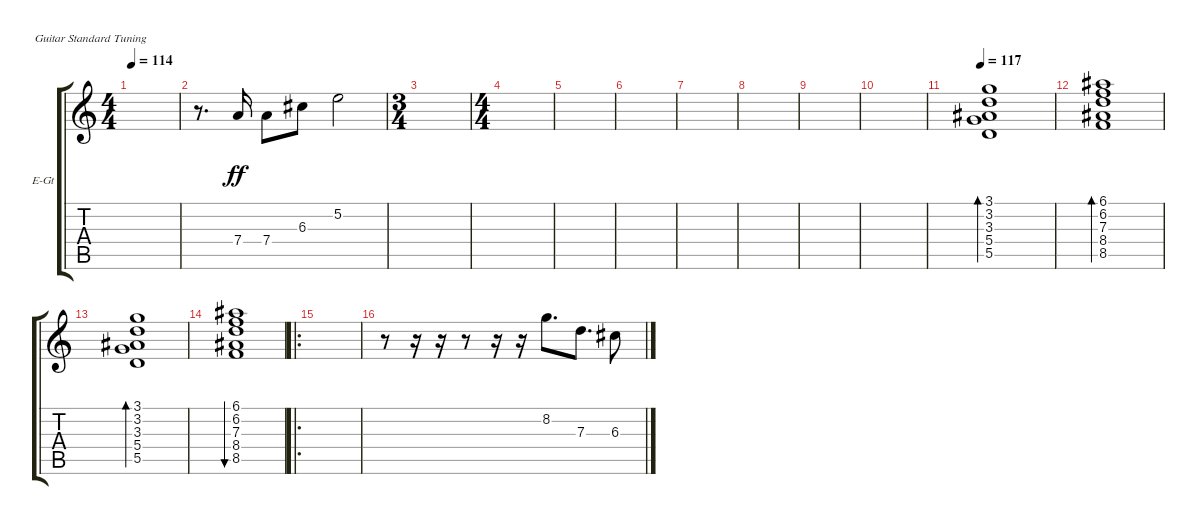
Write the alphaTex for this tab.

\defaultSystemsLayout 4
\bracketExtendMode groupsimilarinstruments
\firstSystemTrackNameOrientation horizontal
\otherSystemsTrackNameOrientation horizontal
\track ("Electric Guitar" "E-Gt") {instrument electricguitarclean}
\staff {score tabs}
\tuning (E4 B3 G3 D3 A2 E2)
\ts (4 4)
\tempo 114
\clef g2
\ks c
|
r.8{d} 7.4.16{dy ff} 7.4.8 6.3.8 5.2.2 |
\ts (3 4)
|
\ts (4 4)
|
|
|
|
|
|
|
\tempo 117
(5.5 5.4 3.3 3.2 3.1).1{bd 194} |
(8.5 8.4 7.3 6.2 6.1).1{bd 194} |
(5.5 5.4 3.3 3.2 3.1).1{bd 191} |
(8.5 8.4 7.3 6.2 6.1).1{bu 330} |
\ro
|
r.8 r.16 r.16 r.8 r.16 r.16 8.2.8{d} 7.3.8{d} 6.3.8
